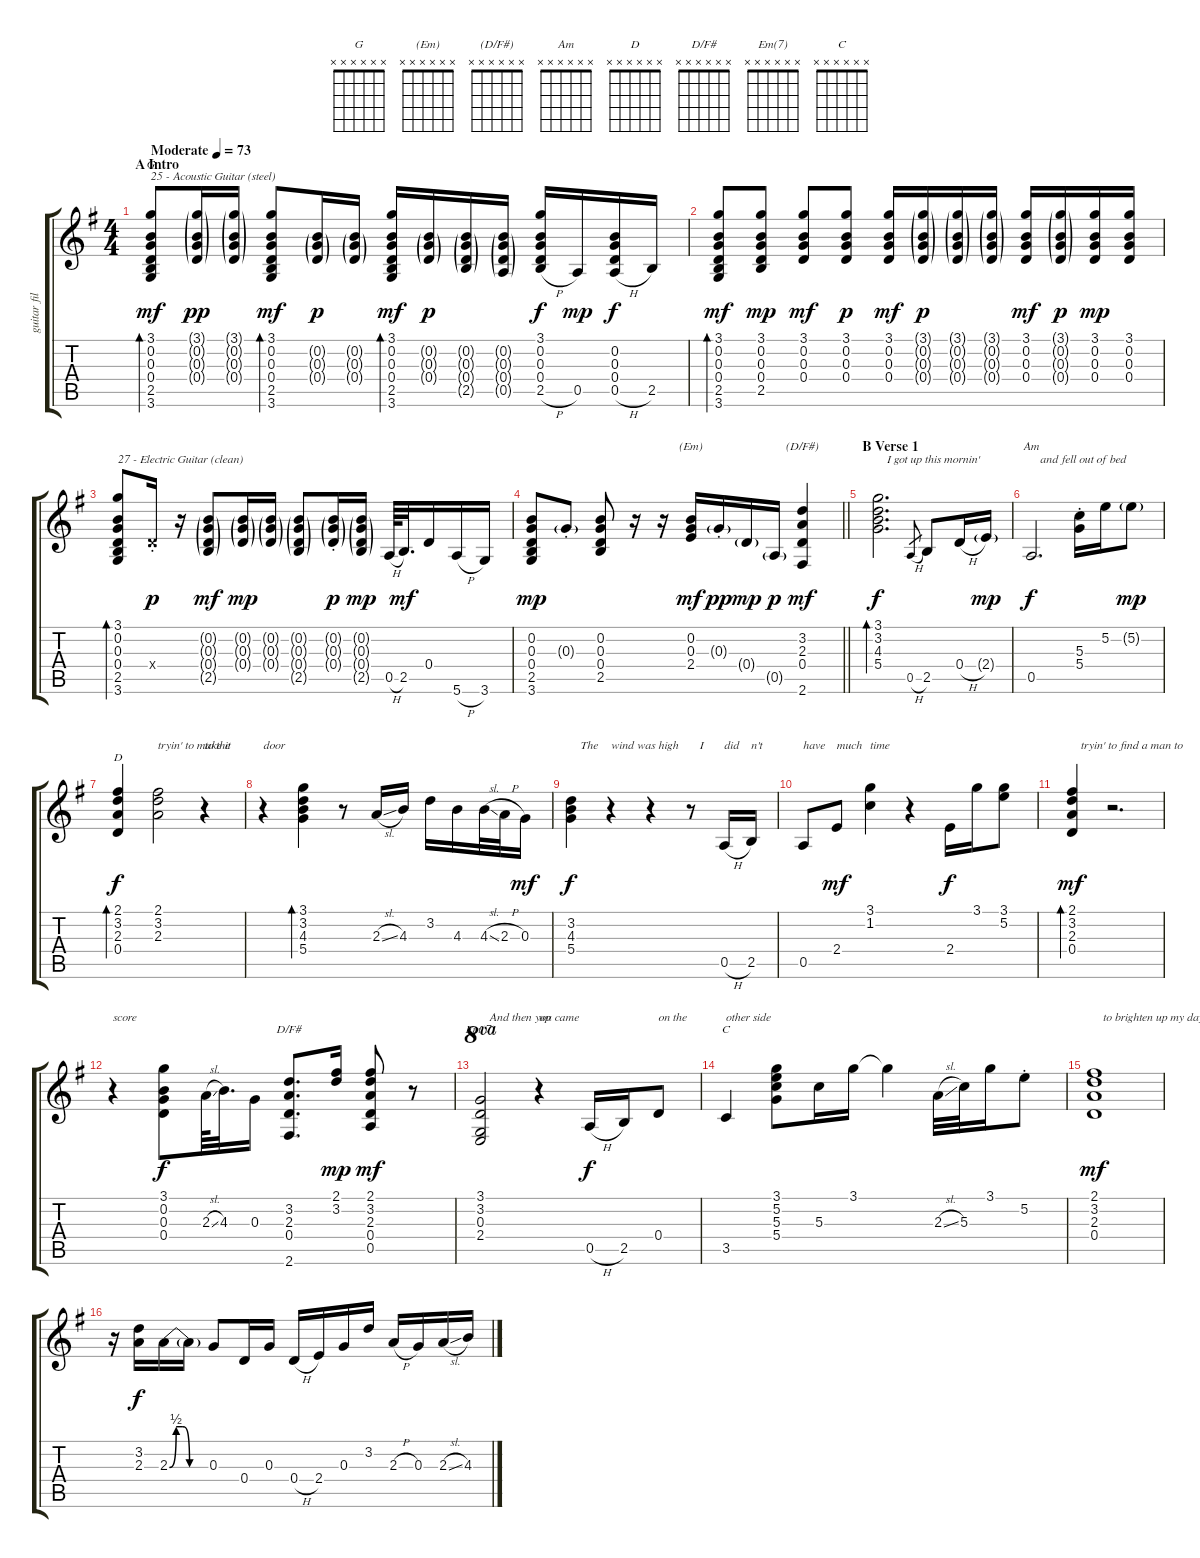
\track ("guitar fills [mixed]" "guitar fil") {instrument electricguitarclean}
\staff {score tabs}
\tuning (E4 B3 G3 D3 A2 E2) {hide}
\chord ("G" x x x x x x)
\chord ("(Em)" x x x x x x)
\chord ("(D/F#)" x x x x x x)
\chord ("Am" x x x x x x)
\chord ("D" x x x x x x)
\chord ("D/F#" x x x x x x)
\chord ("Em(7)" x x x x x x)
\chord ("C" x x x x x x)
\ts (4 4)
\section ("" "A Intro")
\tempo (73 "Moderate")
\clef g2
\ks g
(3.1 0.2 0.3 0.4 2.5 3.6).8{bd 60 ch "G" txt "25 - Acoustic Guitar (steel)" dy mf instrument acousticguitarsteel} (3.1{g} 0.2{g} 0.3{g} 0.4{g}).16{dy pp} (3.1{g} 0.2{g} 0.3{g} 0.4{g}).16 (3.1 0.2 0.3 0.4 2.5 3.6).8{bd 30 dy mf} (0.2{g} 0.3{g} 0.4{g}).16{dy p} (0.2{g} 0.3{g} 0.4{g}).16 (3.1 0.2 0.3 0.4 2.5 3.6).16{bd 30 dy mf} (0.2{g} 0.3{g} 0.4{g}).16{dy p} (0.2{g} 0.3{g} 0.4{g} 2.5{g}).16 (0.2{g} 0.3{g} 0.4{g} 0.5{g}).16 (3.1 0.2 0.3 0.4 2.5{h}).16{dy f} 0.5.16{dy mp} (0.2 0.3 0.4 0.5{h}).16{dy f} 2.5.16 |
(3.1 0.2 0.3 0.4 2.5 3.6).8{bd 30 dy mf} (3.1 0.2 0.3 0.4 2.5).8{dy mp} (3.1 0.2 0.3 0.4).8{dy mf beam Up} (3.1 0.2 0.3 0.4).8{dy p beam Up} (3.1 0.2 0.3 0.4).16{dy mf beam Up} (3.1{g} 0.2{g} 0.3{g} 0.4{g}).16{dy p beam Up} (3.1{g} 0.2{g} 0.3{g} 0.4{g}).16{beam Up} (3.1{g} 0.2{g} 0.3{g} 0.4{g}).16{beam Up} (3.1 0.2 0.3 0.4).16{dy mf beam Up} (3.1{g} 0.2{g} 0.3{g} 0.4{g}).16{dy p beam Up} (3.1 0.2 0.3 0.4).16{dy mp beam Up} (3.1 0.2 0.3 0.4).16{beam Up} |
(3.1 0.2 0.3 0.4 2.5 3.6).8{bd 60 txt "27 - Electric Guitar (clean)" instrument electricguitarclean} 0.4{st x}.16{dy p} r.16 (0.2{g} 0.3{g} 0.4{g} 2.5{g}).8{dy mf} (0.2{g} 0.3{g} 0.4{g}).16{dy mp} (0.2{g} 0.3{g} 0.4{g}).16 (0.2{g} 0.3{g} 0.4{g} 2.5{g}).8 (0.2{g st} 0.3{g st} 0.4{g st}).16{dy p} (0.2{g} 0.3{g} 0.4{g} 2.5{g}).16{dy mp} 0.5{h}.64 2.5.32{d dy mf} 0.4.16 5.6{h}.16 3.6.16 |
\barLineRight lightlight
(0.2 0.3 0.4 2.5 3.6).8{dy mp} 0.3{g st}.8 (0.2 0.3 0.4 2.5).8 r.16 r.16 (0.2 0.3 2.4).16{ch "(Em)" dy mf} 0.3{g st}.16{dy pp} 0.4{g}.16{dy mp} 0.5{g}.16{dy p} (3.2 2.3 0.4 2.6).4{ch "(D/F#)" dy mf} |
\section ("" "B Verse 1")
(3.1 3.2 4.3 5.4).2{d bd 120 txt "   I got up this mornin'" dy f} 0.5{h}.8{gr} 2.5.8 0.4{h}.16 2.4{g}.16{dy mp} |
0.5.2{d ch "Am" txt "   and fell out of bed" dy f} (5.3{st} 5.4{st}).16 5.2.16 5.2{g}.8{dy mp} |
(2.1 3.2 2.3 0.4).4{bd 60 ch "D" dy f} (2.1 3.2 2.3).2{txt "tryin' to make it"} r.4{txt "to the"} |
r.4{txt "door"} (3.1 3.2 4.3 5.4).4{bd 60} r.8 2.3{sl}.16 4.3.16 3.2.16 4.3.16 4.3{sl}.32 2.3{h}.32 0.3.16{dy mf} |
(3.2 4.3 5.4).4{txt "   The" dy f} r.4{txt "wind was high"} r.4 r.8{txt "   I"} 0.5{h}.16{txt "did"} 2.5.16{txt "n't"} |
0.5.8{txt "have"} 2.4.8{txt "much" dy mf} (3.1 1.2).4{txt "time"} r.4 2.4.16{dy f} 3.1.16 (3.1 5.2).8 |
(2.1 3.2 2.3 0.4).4{bd 60 txt "   tryin' to find a man to" dy mf} r.2{d} |
r.4{txt "score"} (3.1 0.2 0.3 0.4).8{dy f} 2.3{sl}.64 4.3.32{d} 0.3.16 (3.2 2.3 0.4 2.6).8{d ch "D/F#"} (2.1 3.2).16{dy mp} (2.1 3.2 2.3 0.4 0.5).8{dy mf} r.8 |
(3.1 3.2 0.3 2.4).2{ch "Em(7)" ot 8va txt "   And then you came"} r.4{txt "up"} 0.5{h}.16{dy f} 2.5.16 0.4.8{txt "on the"} |
3.5.4{ch "C" txt "other side"} (3.1 5.2 5.3 5.4).8 5.3.16 3.1.16 3.1{t}.4 2.3{sl}.32 5.3.32 3.1.16 5.2{st}.8 |
(2.1 3.2 2.3 0.4).1{txt "   to brighten up my day" dy mf} |
r.16 (3.2 2.3).16{dy f} 2.3{be (custom 0 0 10 2 20 2 30 0 60 0)}.16 2.3{t}.16 0.3.8 0.4.16 0.3.16 0.4{h}.16 2.4.16 0.3.16 3.2.16 2.3{h}.16 0.3.16 2.3{sl}.16 4.3.16
